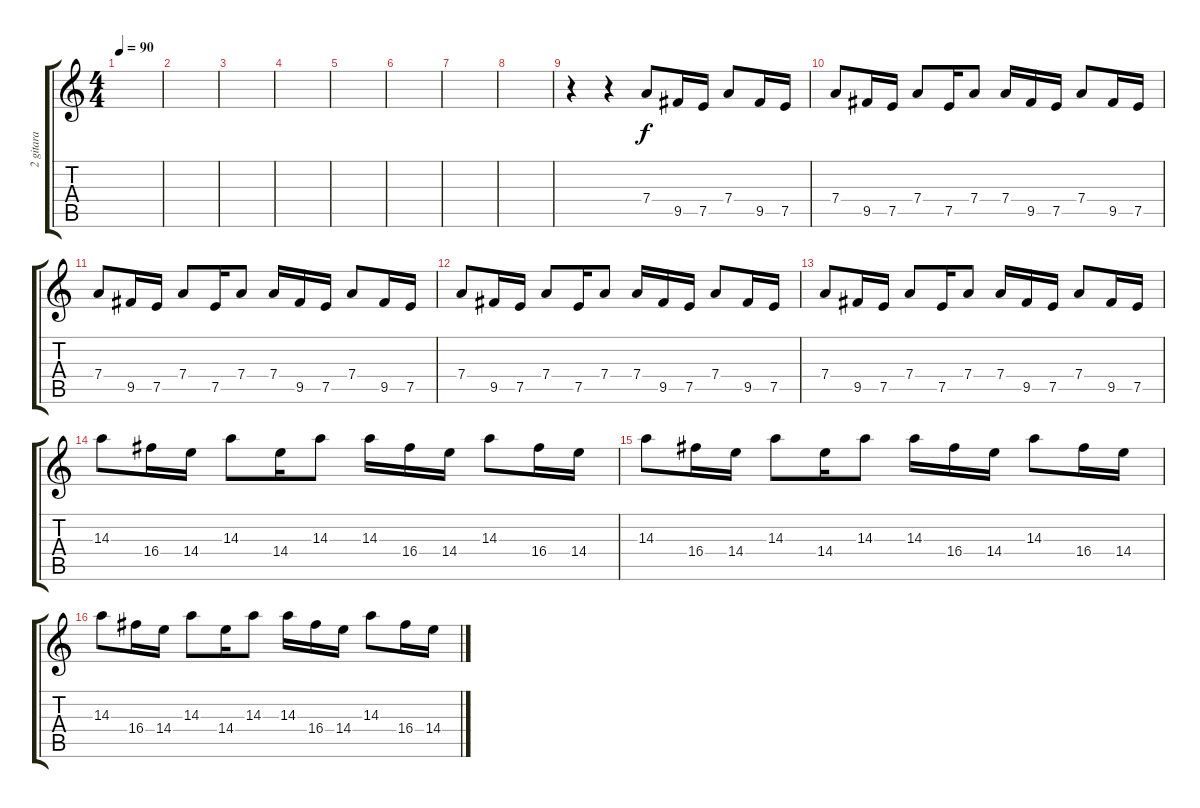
\track ("2 gitara" "2 gitara") {instrument acousticguitarnylon}
\staff {score tabs}
\tuning (E4 B3 G3 D3 A2 E2) {hide}
\ts (4 4)
\tempo 90
\clef g2
\ks c
|
|
|
|
|
|
|
|
r.4 r.4 7.4.8 9.5.16 7.5.16 7.4.8 9.5.16 7.5.16 |
7.4.8 9.5.16 7.5.16 7.4.8 7.5.16 7.4.8 7.4.16 9.5.16 7.5.16 7.4.8 9.5.16 7.5.16 |
7.4.8 9.5.16 7.5.16 7.4.8 7.5.16 7.4.8 7.4.16 9.5.16 7.5.16 7.4.8 9.5.16 7.5.16 |
7.4.8 9.5.16 7.5.16 7.4.8 7.5.16 7.4.8 7.4.16 9.5.16 7.5.16 7.4.8 9.5.16 7.5.16 |
7.4.8 9.5.16 7.5.16 7.4.8 7.5.16 7.4.8 7.4.16 9.5.16 7.5.16 7.4.8 9.5.16 7.5.16 |
14.3.8 16.4.16 14.4.16 14.3.8 14.4.16 14.3.8 14.3.16 16.4.16 14.4.16 14.3.8 16.4.16 14.4.16 |
14.3.8 16.4.16 14.4.16 14.3.8 14.4.16 14.3.8 14.3.16 16.4.16 14.4.16 14.3.8 16.4.16 14.4.16 |
14.3.8 16.4.16 14.4.16 14.3.8 14.4.16 14.3.8 14.3.16 16.4.16 14.4.16 14.3.8 16.4.16 14.4.16
